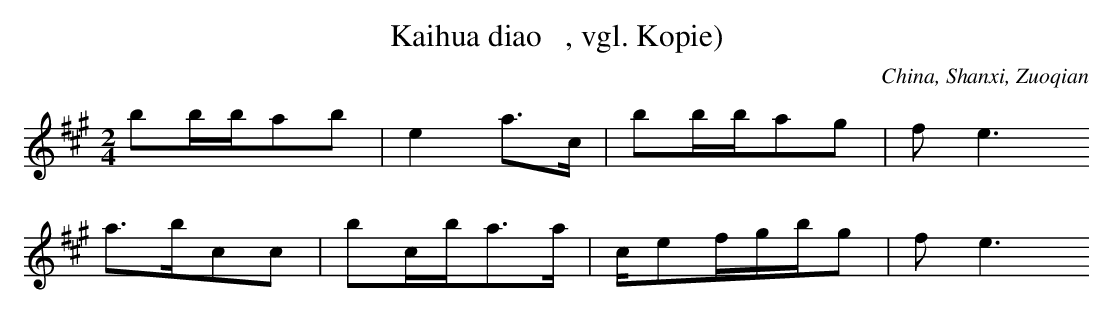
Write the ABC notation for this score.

X:1
T: Kaihua diao   , vgl. Kopie)
O: China, Shanxi, Zuoqian
M: 2/4
L: 1/16
K: A
b2bba2b2 | e4a3c | b2bba2g2 | f2e6
a3bc2c2 | b2cba3a | ce2fgbg2 | f2e6
